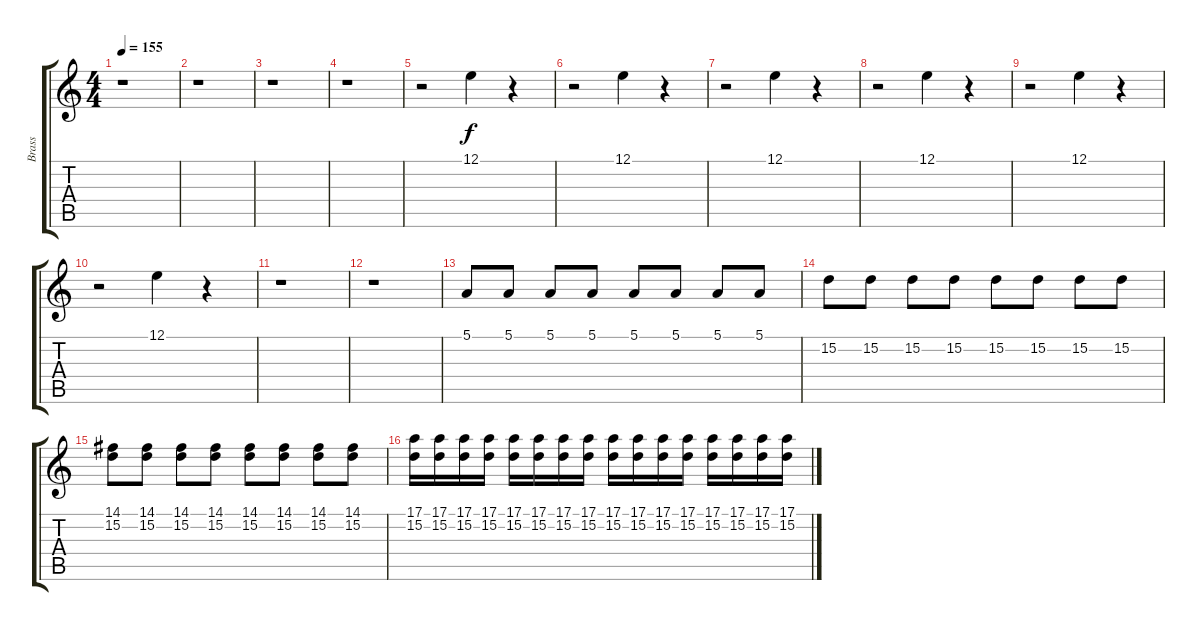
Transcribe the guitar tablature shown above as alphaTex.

\track ("Brass" "Brass") {instrument brasssection}
\staff {score tabs}
\tuning (E4 B3 G3 D3 A2 E2) {hide}
\ts (4 4)
\tempo 155
\clef g2
\ks c
r.1{dy f} |
r.1 |
r.1 |
r.1 |
r.2 12.1.4 r.4 |
r.2 12.1.4 r.4 |
r.2 12.1.4 r.4 |
r.2 12.1.4 r.4 |
r.2 12.1.4 r.4 |
r.2 12.1.4 r.4 |
r.1 |
r.1 |
5.1.8 5.1.8 5.1.8 5.1.8 5.1.8 5.1.8 5.1.8 5.1.8 |
15.2.8 15.2.8 15.2.8 15.2.8 15.2.8 15.2.8 15.2.8 15.2.8 |
(14.1 15.2).8 (14.1 15.2).8 (14.1 15.2).8 (14.1 15.2).8 (14.1 15.2).8 (14.1 15.2).8 (14.1 15.2).8 (14.1 15.2).8 |
(17.1 15.2).16 (17.1 15.2).16 (17.1 15.2).16 (17.1 15.2).16 (17.1 15.2).16 (17.1 15.2).16 (17.1 15.2).16 (17.1 15.2).16 (17.1 15.2).16 (17.1 15.2).16 (17.1 15.2).16 (17.1 15.2).16 (17.1 15.2).16 (17.1 15.2).16 (17.1 15.2).16 (17.1 15.2).16
